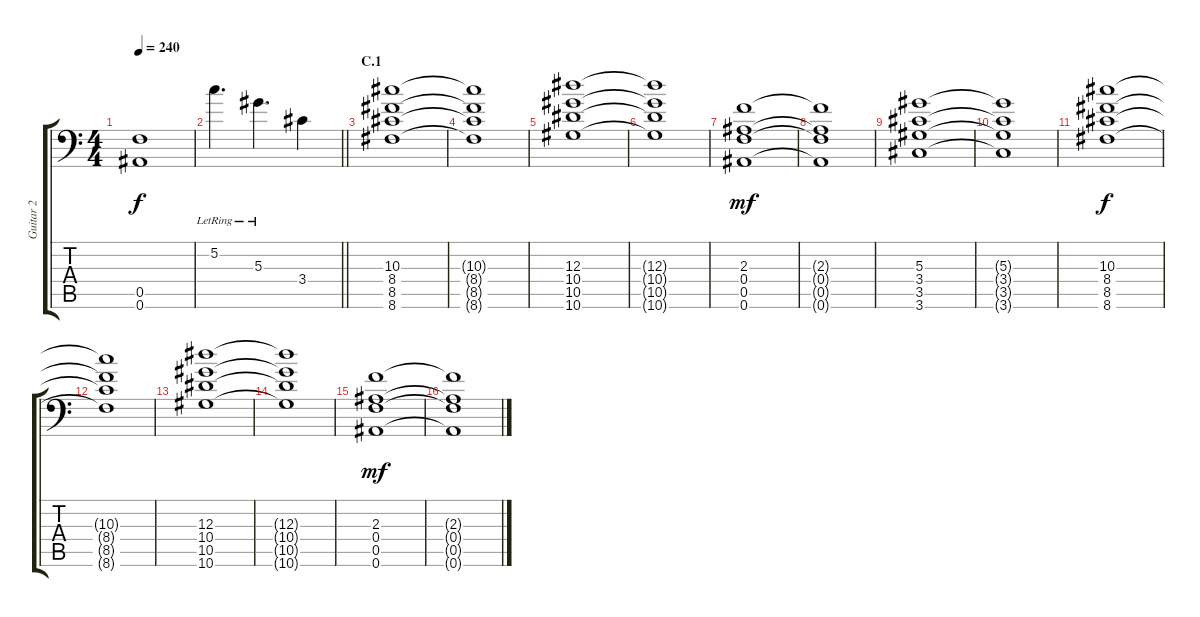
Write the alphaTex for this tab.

\track ("Guitar 2" "Guitar 2") {instrument distortionguitar}
\staff {score tabs}
\tuning (C4 G3 Eb3 Bb2 F2 Bb1) {hide}
\ts (4 4)
\tempo 240
\clef f4
\ks c
(0.5 0.6).1{dy f} |
\barLineRight lightlight
5.2{lr}.4{d} 5.3{lr}.4{d} 3.4.4 |
\section ("" "C.1")
(10.3 8.4 8.5 8.6).1 |
(10.3{t} 8.4{t} 8.5{t} 8.6{t}).1 |
(12.3 10.4 10.5 10.6).1 |
(12.3{t} 10.4{t} 10.5{t} 10.6{t}).1 |
(2.3 0.4 0.5 0.6).1{dy mf} |
(2.3{t} 0.4{t} 0.5{t} 0.6{t}).1 |
(5.3 3.4 3.5 3.6).1 |
(5.3{t} 3.4{t} 3.5{t} 3.6{t}).1 |
(10.3 8.4 8.5 8.6).1{dy f} |
(10.3{t} 8.4{t} 8.5{t} 8.6{t}).1 |
(12.3 10.4 10.5 10.6).1 |
(12.3{t} 10.4{t} 10.5{t} 10.6{t}).1 |
(2.3 0.4 0.5 0.6).1{dy mf} |
(2.3{t} 0.4{t} 0.5{t} 0.6{t}).1
